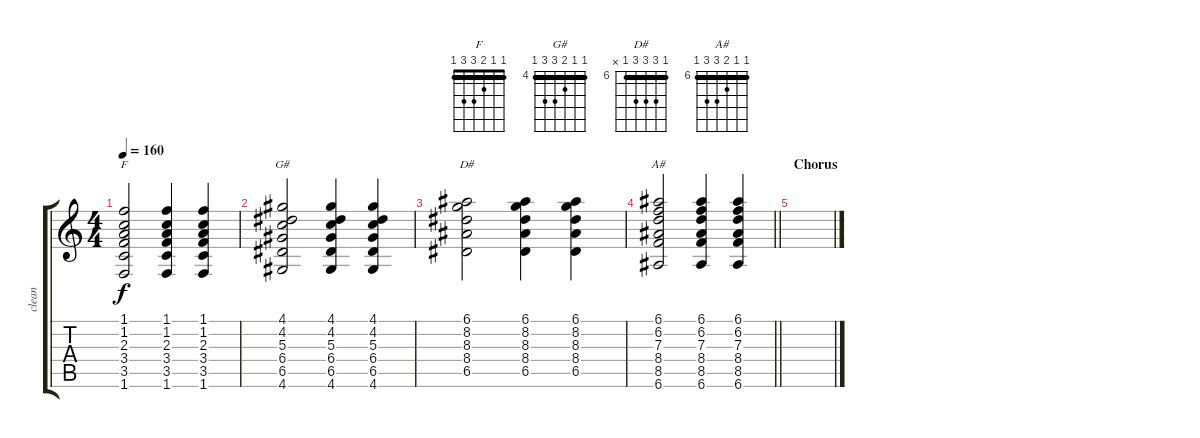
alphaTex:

\track ("clean" "clean") {instrument electricguitarclean}
\staff {score tabs}
\tuning (E4 B3 G3 D3 A2 E2) {hide}
\chord ("F" 1 1 2 3 3 1) {barre 1}
\chord ("G#" 4 4 5 6 6 4) {firstfret 4 barre 4}
\chord ("D#" 6 8 8 8 6 x) {firstfret 6 barre 6}
\chord ("A#" 6 6 7 8 8 6) {firstfret 6 barre 6}
\ts (4 4)
\tempo 160
\clef g2
\ks c
(1.1 1.2 2.3 3.4 3.5 1.6).2{ch "F" dy f} (1.1 1.2 2.3 3.4 3.5 1.6).4 (1.1 1.2 2.3 3.4 3.5 1.6).4 |
(4.1 4.2 5.3 6.4 6.5 4.6).2{ch "G#"} (4.1 4.2 5.3 6.4 6.5 4.6).4 (4.1 4.2 5.3 6.4 6.5 4.6).4 |
(6.1 8.2 8.3 8.4 6.5).2{ch "D#"} (6.1 8.2 8.3 8.4 6.5).4 (6.1 8.2 8.3 8.4 6.5).4 |
\barLineRight lightlight
(6.1 6.2 7.3 8.4 8.5 6.6).2{ch "A#"} (6.1 6.2 7.3 8.4 8.5 6.6).4 (6.1 6.2 7.3 8.4 8.5 6.6).4 |
\section ("" "Chorus")
